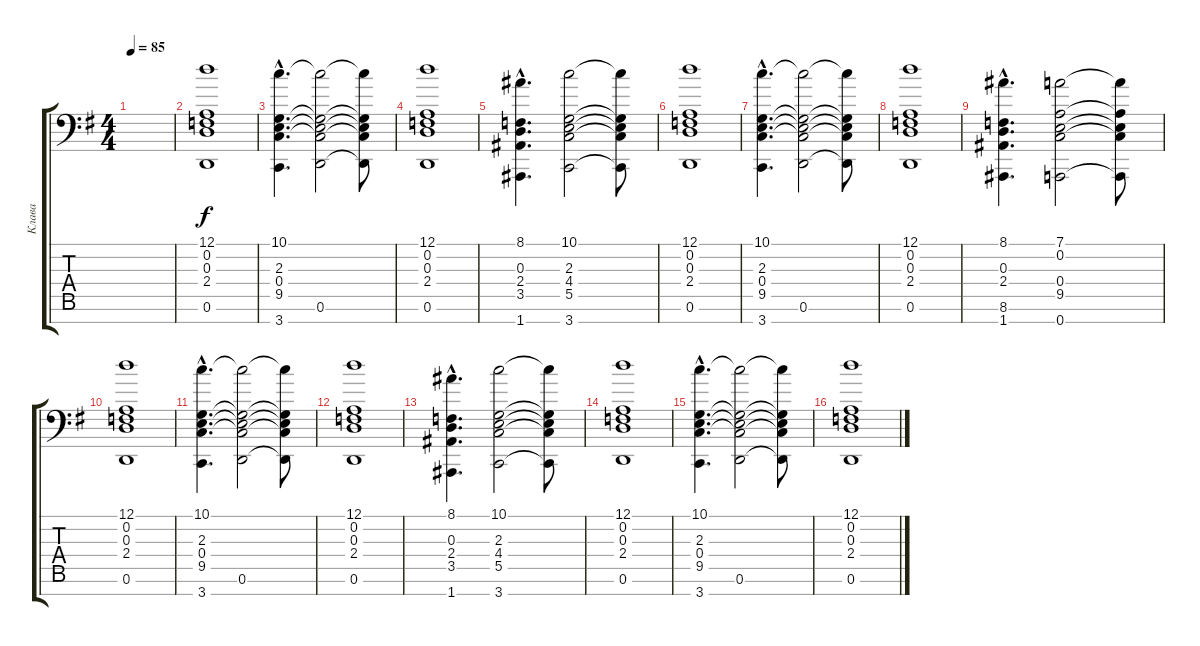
\track ("Клава" "Клава") {instrument synthstrings1}
\staff {score tabs}
\tuning (D4 A3 F3 C3 G2 D2 A1) {hide}
\ts (4 4)
\tempo 85
\clef f4
\ks eminor
|
(12.1 0.2 0.3 2.4 0.6).1 |
(10.1{hac} 2.3{hac} 0.4{hac} 9.5{hac} 3.7{hac}).4{d} (10.1{t} 2.3{t} 0.4{t} 9.5{t} 0.6).2 (10.1{t} 2.3{t} 0.4{t} 9.5{t} 0.6{t}).8 |
(12.1 0.2 0.3 2.4 0.6).1 |
(8.1{hac} 0.3{hac} 2.4{hac} 3.5{hac} 1.7{hac}).4{d} (10.1 2.3 4.4 5.5 3.7).2 (10.1{t} 2.3{t} 4.4{t} 5.5{t} 3.7{t}).8 |
(12.1 0.2 0.3 2.4 0.6).1 |
(10.1{hac} 2.3{hac} 0.4{hac} 9.5{hac} 3.7{hac}).4{d} (10.1{t} 2.3{t} 0.4{t} 9.5{t} 0.6).2 (10.1{t} 2.3{t} 0.4{t} 9.5{t} 0.6{t}).8 |
(12.1 0.2 0.3 2.4 0.6).1 |
(8.1{hac} 0.3{hac} 2.4{hac} 8.6{hac} 1.7{hac}).4{d} (7.1 0.2 0.4 9.5 0.7).2 (7.1{t} 0.2{t} 0.4{t} 9.5{t} 0.7{t}).8 |
(12.1 0.2 0.3 2.4 0.6).1 |
(10.1{hac} 2.3{hac} 0.4{hac} 9.5{hac} 3.7{hac}).4{d} (10.1{t} 2.3{t} 0.4{t} 9.5{t} 0.6).2 (10.1{t} 2.3{t} 0.4{t} 9.5{t} 0.6{t}).8 |
(12.1 0.2 0.3 2.4 0.6).1 |
(8.1{hac} 0.3{hac} 2.4{hac} 3.5{hac} 1.7{hac}).4{d} (10.1 2.3 4.4 5.5 3.7).2 (10.1{t} 2.3{t} 4.4{t} 5.5{t} 3.7{t}).8 |
(12.1 0.2 0.3 2.4 0.6).1 |
(10.1{hac} 2.3{hac} 0.4{hac} 9.5{hac} 3.7{hac}).4{d} (10.1{t} 2.3{t} 0.4{t} 9.5{t} 0.6).2 (10.1{t} 2.3{t} 0.4{t} 9.5{t} 0.6{t}).8 |
(12.1 0.2 0.3 2.4 0.6).1
